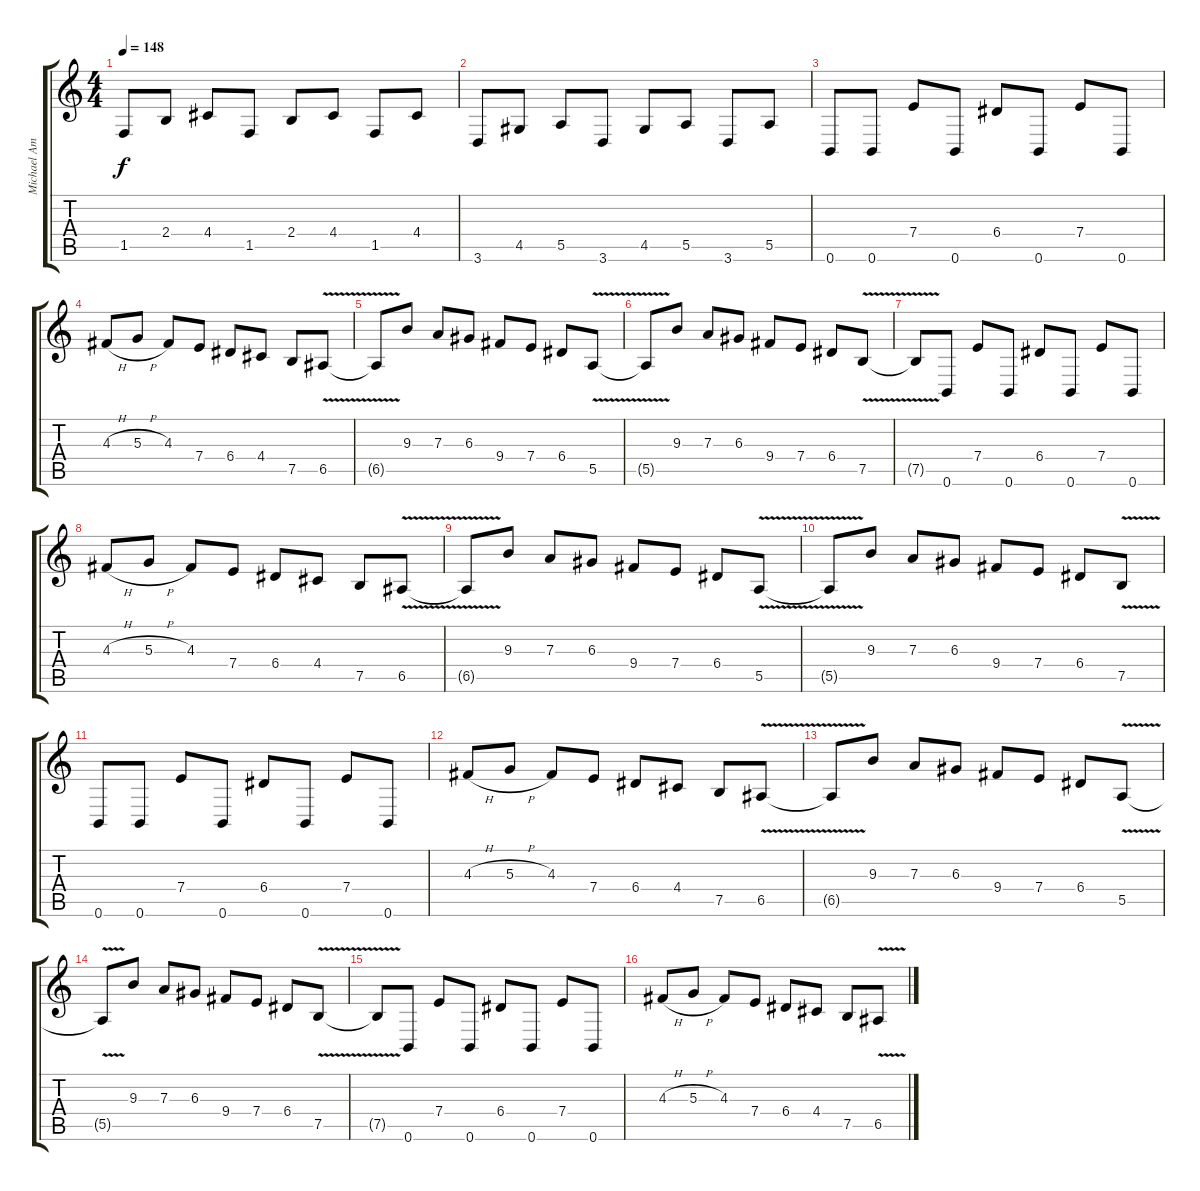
\track ("Michael Amott" "Michael Am") {instrument distortionguitar}
\staff {score tabs}
\tuning (B3 Gb3 D3 A2 E2 B1) {hide}
\ts (4 4)
\tempo 148
\clef g2
\ks c
1.5.8{dy f} 2.4.8 4.4.8 1.5.8 2.4.8 4.4.8 1.5.8 4.4.8 |
3.6.8 4.5.8 5.5.8 3.6.8 4.5.8 5.5.8 3.6.8 5.5.8 |
0.6.8 0.6.8 7.4.8 0.6.8 6.4.8 0.6.8 7.4.8 0.6.8 |
4.3{h}.8 5.3{h}.8 4.3.8 7.4.8 6.4.8 4.4.8 7.5.8 6.5{v}.8 |
6.5{v t}.8 9.3.8 7.3.8 6.3.8 9.4.8 7.4.8 6.4.8 5.5{v}.8 |
5.5{v t}.8 9.3.8 7.3.8 6.3.8 9.4.8 7.4.8 6.4.8 7.5{v}.8 |
7.5{v t}.8 0.6.8 7.4.8 0.6.8 6.4.8 0.6.8 7.4.8 0.6.8 |
4.3{h}.8 5.3{h}.8 4.3.8 7.4.8 6.4.8 4.4.8 7.5.8 6.5{v}.8 |
6.5{v t}.8 9.3.8 7.3.8 6.3.8 9.4.8 7.4.8 6.4.8 5.5{v}.8 |
5.5{v t}.8 9.3.8 7.3.8 6.3.8 9.4.8 7.4.8 6.4.8 7.5{v}.8 |
0.6.8 0.6.8 7.4.8 0.6.8 6.4.8 0.6.8 7.4.8 0.6.8 |
4.3{h}.8 5.3{h}.8 4.3.8 7.4.8 6.4.8 4.4.8 7.5.8 6.5{v}.8 |
6.5{v t}.8 9.3.8 7.3.8 6.3.8 9.4.8 7.4.8 6.4.8 5.5{v}.8 |
5.5{v t}.8 9.3.8 7.3.8 6.3.8 9.4.8 7.4.8 6.4.8 7.5{v}.8 |
7.5{v t}.8 0.6.8 7.4.8 0.6.8 6.4.8 0.6.8 7.4.8 0.6.8 |
4.3{h}.8 5.3{h}.8 4.3.8 7.4.8 6.4.8 4.4.8 7.5.8 6.5{v}.8
